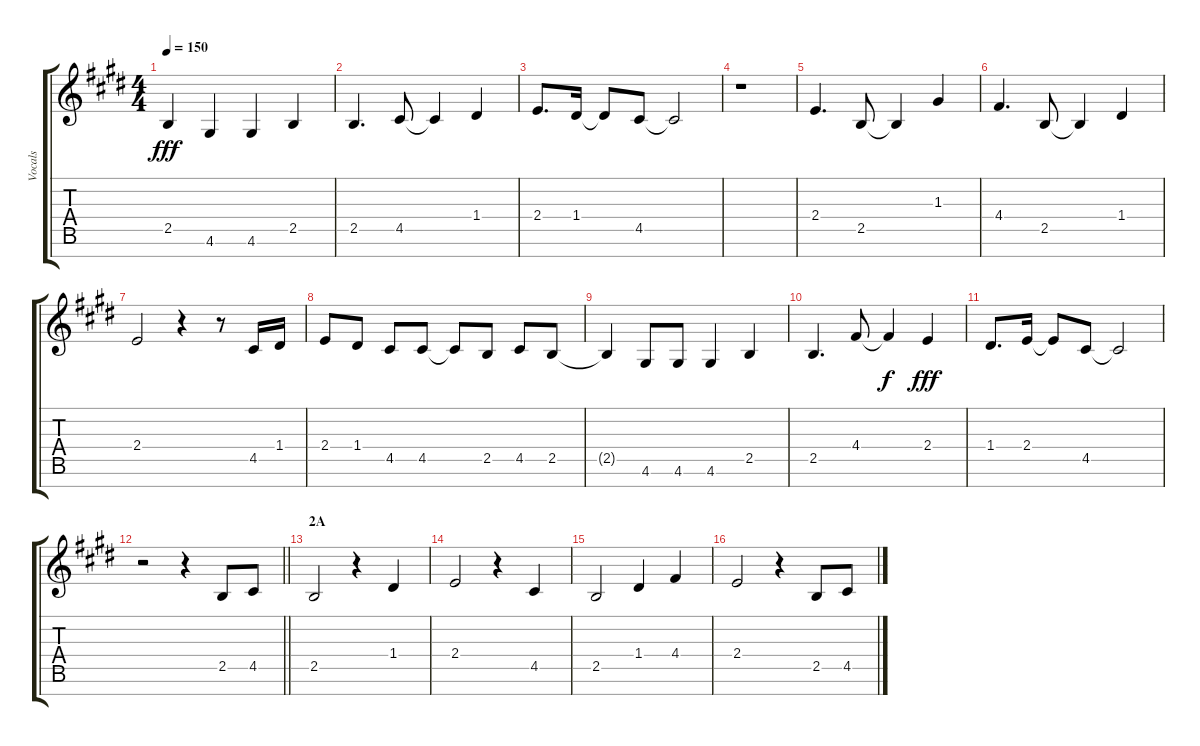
\track ("Vocals" "Vocals") {instrument voiceoohs}
\staff {score tabs}
\tuning (E5 B4 G4 D4 A3 E3 B2) {hide}
\ts (4 4)
\tempo 150
\clef g2
\ks e
2.5{t}.4{dy fff} 4.6.4 4.6.4 2.5.4 |
2.5.4{d} 4.5.8 4.5{t}.4 1.4.4 |
2.4.8{d} 1.4.16 1.4{t}.8 4.5.8 4.5{t}.2 |
r.1 |
2.4.4{d} 2.5.8 2.5{t}.4 1.3.4 |
4.4.4{d} 2.5.8 2.5{t}.4 1.4.4 |
2.4.2 r.4 r.8 4.5.16 1.4.16 |
2.4.8 1.4.8 4.5.8 4.5.8 4.5{t}.8 2.5.8 4.5.8 2.5.8 |
2.5{t}.4 4.6.8 4.6.8 4.6.4 2.5.4 |
2.5.4{d} 4.4.8 4.4{t}.4{dy f} 2.4.4{dy fff} |
1.4.8{d} 2.4.16 2.4{t}.8 4.5.8 4.5{t}.2 |
\barLineRight lightlight
r.2 r.4 2.5.8 4.5.8 |
\section ("" "2A")
2.5.2 r.4 1.4.4 |
2.4.2 r.4 4.5.4 |
2.5.2 1.4.4 4.4.4 |
2.4.2 r.4 2.5.8 4.5.8
